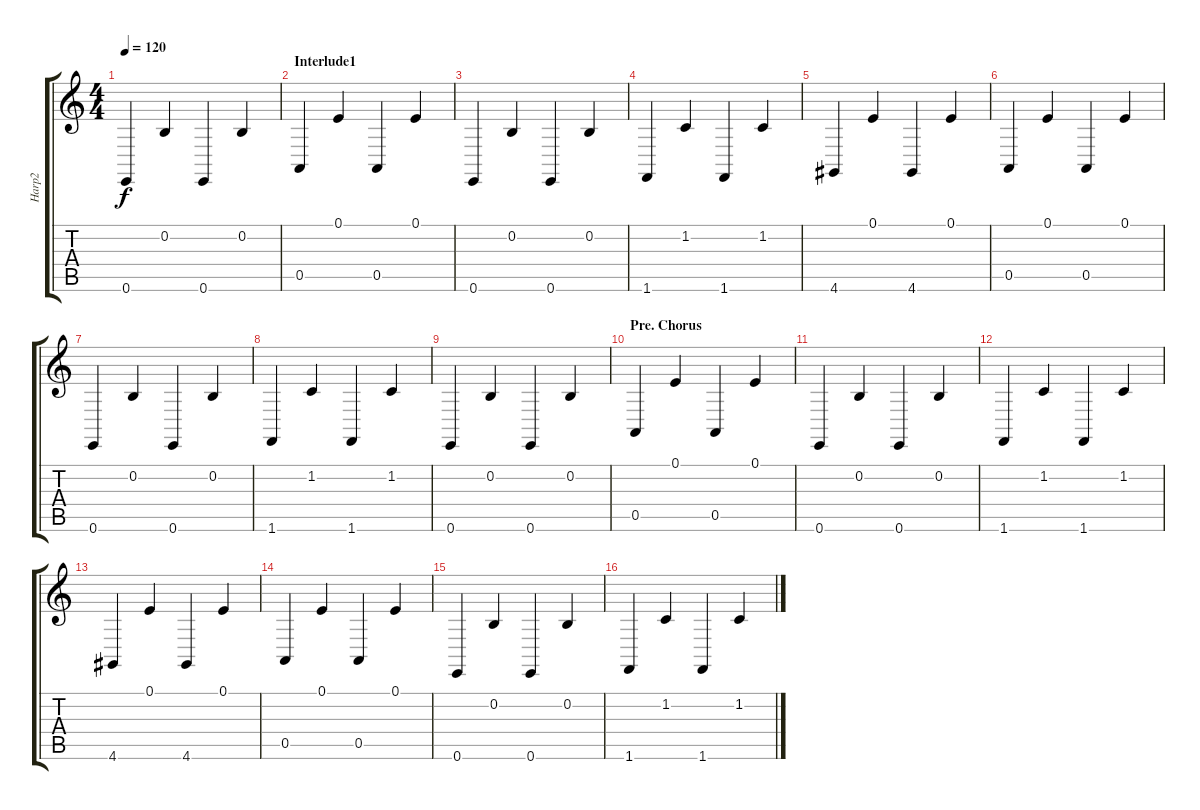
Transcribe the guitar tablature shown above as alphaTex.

\track ("Harp2" "Harp2") {instrument orchestralharp}
\staff {score tabs}
\tuning (E4 B3 G3 D3 A2 E2) {hide}
\ts (4 4)
\tempo 120
\clef g2
\ks c
0.6.4{dy f} 0.2.4 0.6.4 0.2.4 |
\section ("" "Interlude1")
0.5.4 0.1.4 0.5.4 0.1.4 |
0.6.4 0.2.4 0.6.4 0.2.4 |
1.6.4 1.2.4 1.6.4 1.2.4 |
4.6.4 0.1.4 4.6.4 0.1.4 |
0.5.4 0.1.4 0.5.4 0.1.4 |
0.6.4 0.2.4 0.6.4 0.2.4 |
1.6.4 1.2.4 1.6.4 1.2.4 |
0.6.4 0.2.4 0.6.4 0.2.4 |
\section ("" "Pre. Chorus")
0.5.4 0.1.4 0.5.4 0.1.4 |
0.6.4 0.2.4 0.6.4 0.2.4 |
1.6.4 1.2.4 1.6.4 1.2.4 |
4.6.4 0.1.4 4.6.4 0.1.4 |
0.5.4 0.1.4 0.5.4 0.1.4 |
0.6.4 0.2.4 0.6.4 0.2.4 |
1.6.4 1.2.4 1.6.4 1.2.4
